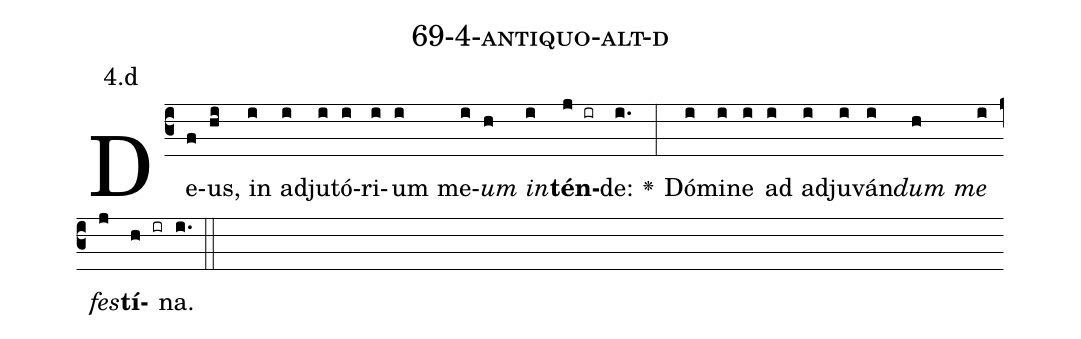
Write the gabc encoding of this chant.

name: 69-4-antiquo-alt-d;
annotation: 4.d;
%%
(c3)De(f)us,(hi) in(i) ad(i)ju(i)tó(i)ri(i)um(i) me(i)<i>um</i>(h) <i>in</i>(i)<b>tén</b>(j ir)de:(i.) <v>\greheightstar</v>(:) Dó(i)mi(i)ne(i) ad(i) ad(i)ju(i)ván(i)<i>dum</i>(h) <i>me</i>(i) <i>fes</i>(j)<b>tí</b>(h ir)na.(i.) (::)


%E(i) u(h) o(i) u(j) a(h) e.(i.) (::)
